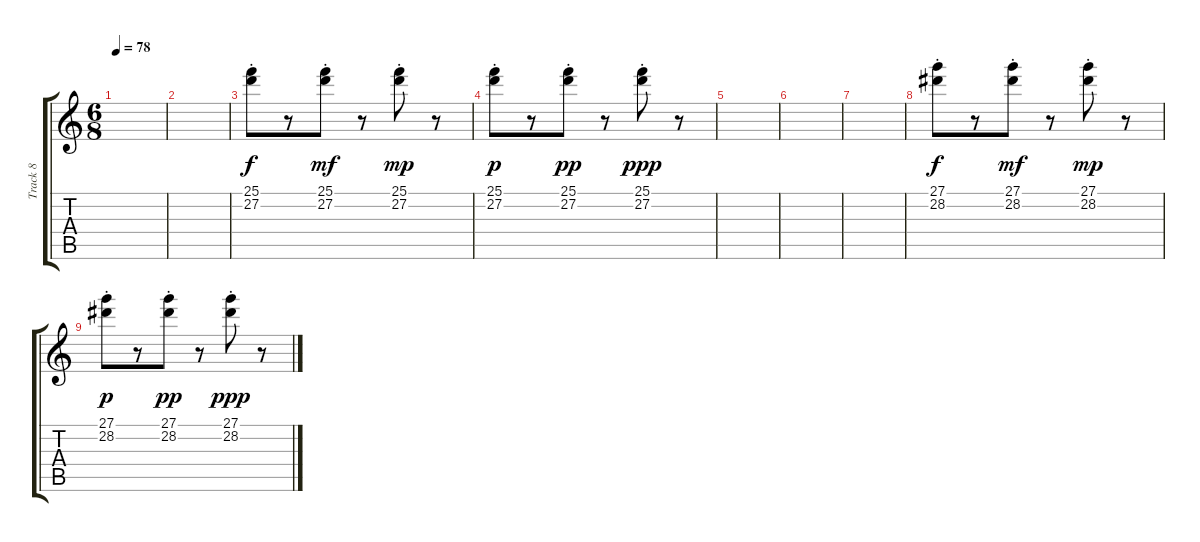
\track ("Track 8" "Track 8") {instrument stringensemble1}
\staff {score tabs}
\tuning (E4 B3 G3 D3 A2 E2) {hide}
\ts (6 8)
\tempo 78
\clef g2
\ks c
|
|
(25.1{st} 27.2{st}).8{dy f} r.8 (25.1{st} 27.2{st}).8{dy mf} r.8 (25.1{st} 27.2{st}).8{dy mp} r.8 |
(25.1{st} 27.2{st}).8{dy p} r.8 (25.1{st} 27.2{st}).8{dy pp} r.8 (25.1{st} 27.2{st}).8{dy ppp} r.8 |
|
|
|
(27.1{st} 28.2{st}).8{dy f} r.8 (27.1{st} 28.2{st}).8{dy mf} r.8 (27.1{st} 28.2{st}).8{dy mp} r.8 |
(27.1{st} 28.2{st}).8{dy p} r.8 (27.1{st} 28.2{st}).8{dy pp} r.8 (27.1{st} 28.2{st}).8{dy ppp} r.8
